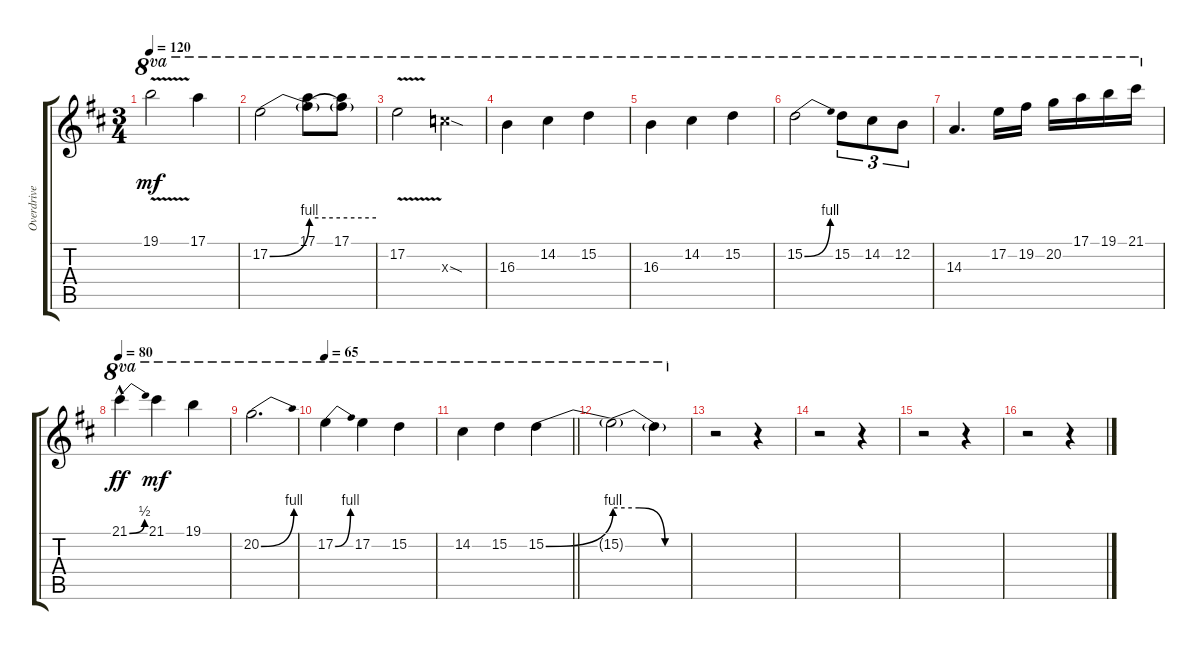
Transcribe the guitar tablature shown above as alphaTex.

\track ("Overdrive" "Overdrive") {instrument overdrivenguitar}
\staff {score tabs}
\tuning (E4 B3 G3 D3 A2 E2) {hide}
\ts (3 4)
\tempo 120
\clef g2
\ks d
19.1{v}.2{ot 8va dy mf} 17.1.4{ot 8va} |
17.2{be (bend 0 0 60 4)}.2{ot 8va} (17.1 17.2{be (hold 0 4 60 4) t}).8{ot 8va} (17.1 17.2{t}).8{ot 8va} |
17.2{v}.2{ot 8va} 17.3{sod x}.4{ot 8va} |
16.3.4{ot 8va} 14.2.4{ot 8va} 15.2.4{ot 8va} |
16.3.4{ot 8va} 14.2.4{ot 8va} 15.2.4{ot 8va} |
15.2{be (bend 0 0 60 4)}.2{ot 8va} 15.2.8{tu (3 2) ot 8va} 14.2.8{tu (3 2) ot 8va} 12.2.8{tu (3 2) ot 8va} |
14.3.4{d ot 8va} 17.2.16{ot 8va} 19.2.16{ot 8va} 20.2.16{ot 8va} 17.1.16{ot 8va} 19.1.16{ot 8va} 21.1.16{ot 8va} |
\tempo 80
21.1{be (bend 0 0 60 2) hac}.4{ot 8va dy ff} 21.1.4{ot 8va dy mf} 19.1.4{ot 8va} |
20.2{be (bend 0 0 60 4)}.2{d ot 8va} |
\tempo 65
17.2{be (bend 0 0 60 4)}.4{ot 8va} 17.2.4{ot 8va} 15.2.4{ot 8va} |
\barLineRight lightlight
14.2.4{ot 8va} 15.2.4{ot 8va} 15.2{be (bend 0 0 60 4)}.4{ot 8va} |
15.2{be (custom 0 4 20 4 40 0 60 0) t}.2{ot 8va} 15.2{t}.4{ot 8va} |
r.2 r.4 |
r.2 r.4 |
r.2 r.4 |
r.2 r.4
